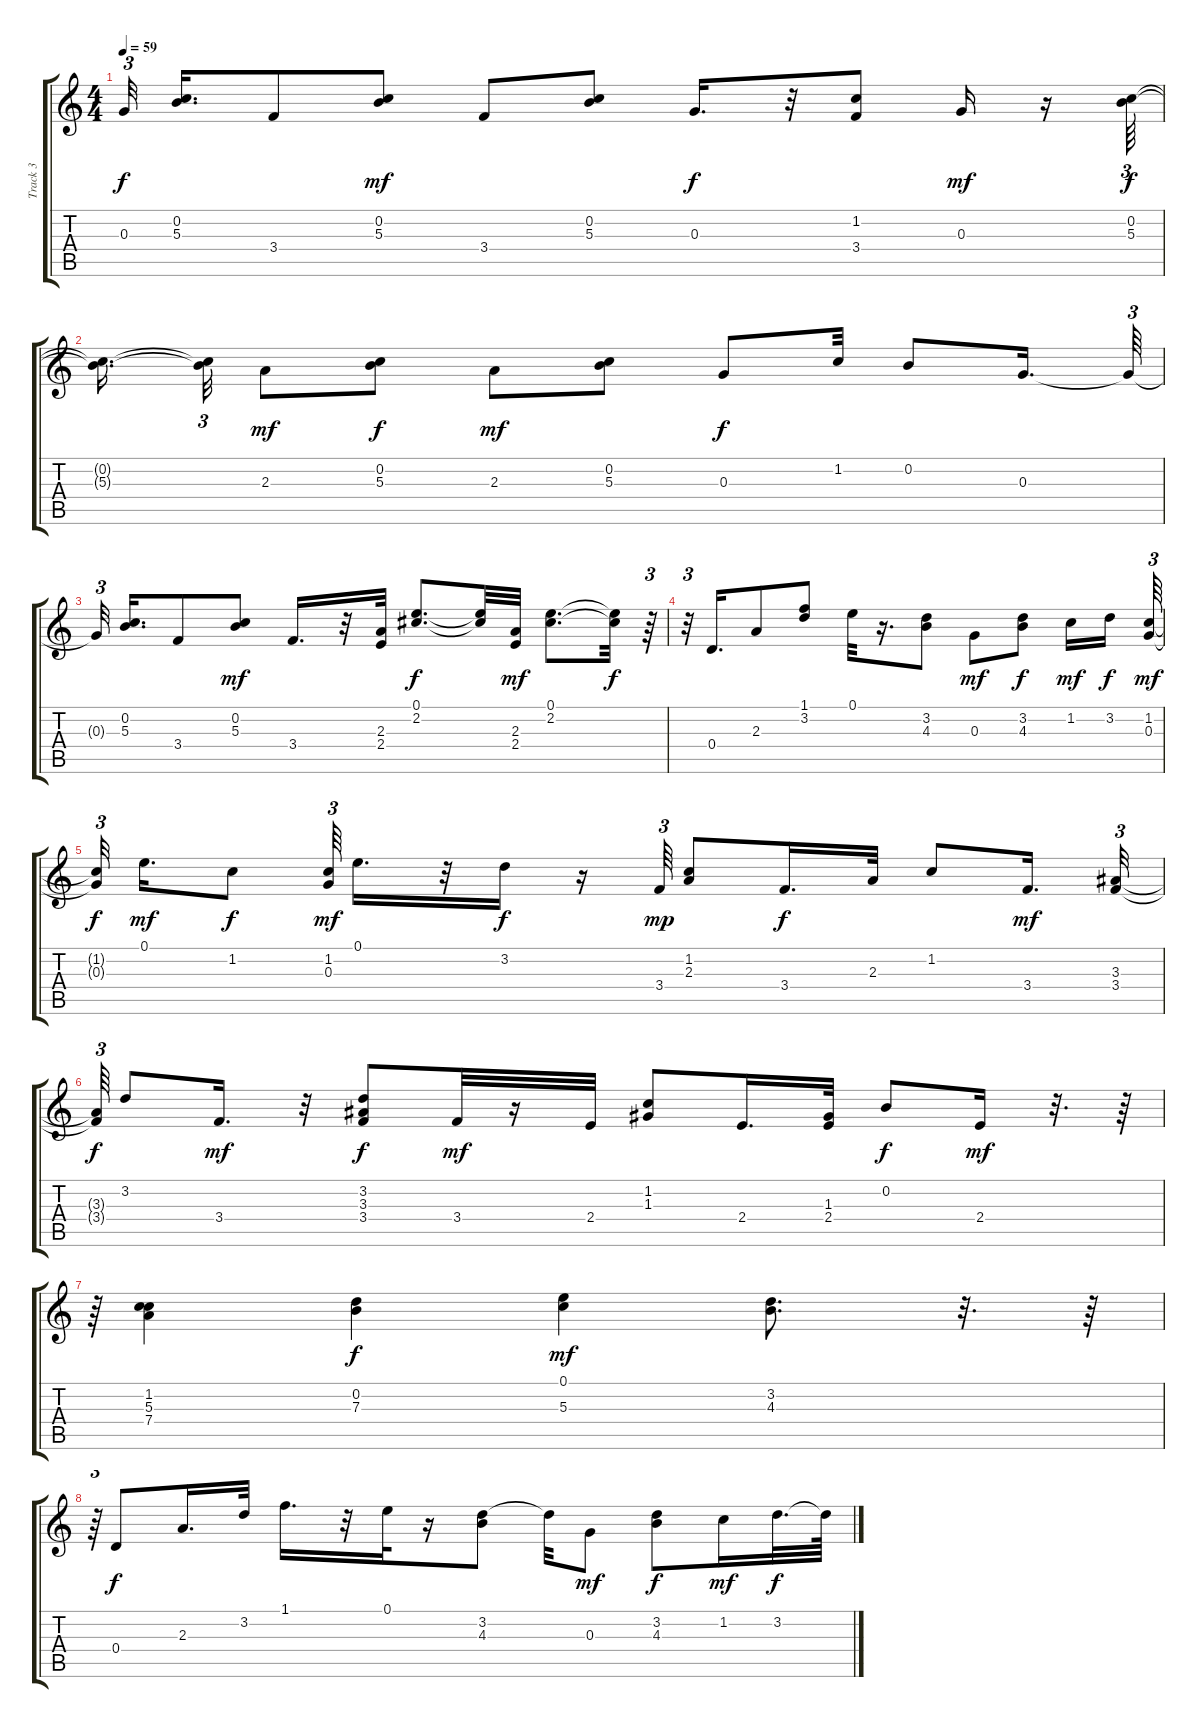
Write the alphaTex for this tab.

\track ("Track 3" "Track 3") {instrument acousticguitarsteel}
\staff {score tabs}
\tuning (E4 B3 G3 D3 A2 E2) {hide}
\ts (4 4)
\tempo 59
\clef g2
\ks c
0.3{t}.32{tu (3 2) dy f} (0.2 5.3).16{d} 3.4.8 (0.2 5.3).8{dy mf} 3.4.8 (0.2 5.3).8 0.3.16{d dy f} r.32 (1.2 3.4).8 0.3.16{dy mf} r.16 (0.2 5.3).64{tu (3 2) dy f} |
(0.2{t} 5.3{t}).16{d} (0.2{t} 5.3{t}).32{tu (3 2)} 2.3.8{dy mf} (0.2 5.3).8{dy f} 2.3.8{dy mf} (0.2 5.3).8 0.3.8{dy f} 1.2.32 0.2.8 0.3.16{d} 0.3{t}.64{tu (3 2)} |
0.3{t}.32{tu (3 2)} (0.2 5.3).16{d} 3.4.8 (0.2 5.3).8{dy mf} 3.4.16{d} r.32 (2.3 2.4).32 (0.1 2.2).8{d dy f} (0.1{t} 2.2{t}).32 (2.3 2.4).32{dy mf} (0.1 2.2).8{d} (0.1{t} 2.2{t}).32{dy f} r.64{tu (3 2)} |
r.32{tu (3 2)} 0.4.16{d} 2.3.8 (1.1 3.2).8 0.1.32 r.16{d} (3.2 4.3).8 0.3.8{dy mf} (3.2 4.3).8{dy f} 1.2.16{dy mf} 3.2.16{dy f} (1.2 0.3).64{tu (3 2) dy mf} |
(1.2{t} 0.3{t}).32{tu (3 2) dy f} 0.1.16{d dy mf} 1.2.8{dy f} (1.2 0.3).64{tu (3 2) dy mf} 0.1.16{d} r.32 3.2.16{dy f} r.16 3.4.64{tu (3 2) dy mp} (1.2 2.3).8 3.4.16{d dy f} 2.3.32 1.2.8 3.4.16{d dy mf} (3.3 3.4).32{tu (3 2)} |
(3.3{t} 3.4{t}).64{tu (3 2) dy f} 3.2.8 3.4.16{d dy mf} r.32 (3.2 3.3 3.4).8{dy f} 3.4.32{dy mf} r.16 2.4.32 (1.2 1.3).8 2.4.16{d} (1.3 2.4).32 0.2.8{dy f} 2.4.16{dy mf} r.32{d} r.64 |
r.64{tu (3 2)} (1.2 5.3 7.4).4 (0.2 7.3).4{dy f} (0.1 5.3).4{dy mf} (3.2 4.3).8{d} r.32{d} r.64 |
r.64{tu (3 2)} 0.4.8{dy f} 2.3.16{d} 3.2.32 1.1.16{d} r.32 0.1.32 r.16 (3.2 4.3).8 3.2{t}.32 0.3.8{dy mf} (3.2 4.3).8{dy f} 1.2.16{dy mf} 3.2.32{d dy f} 3.2{t}.64
